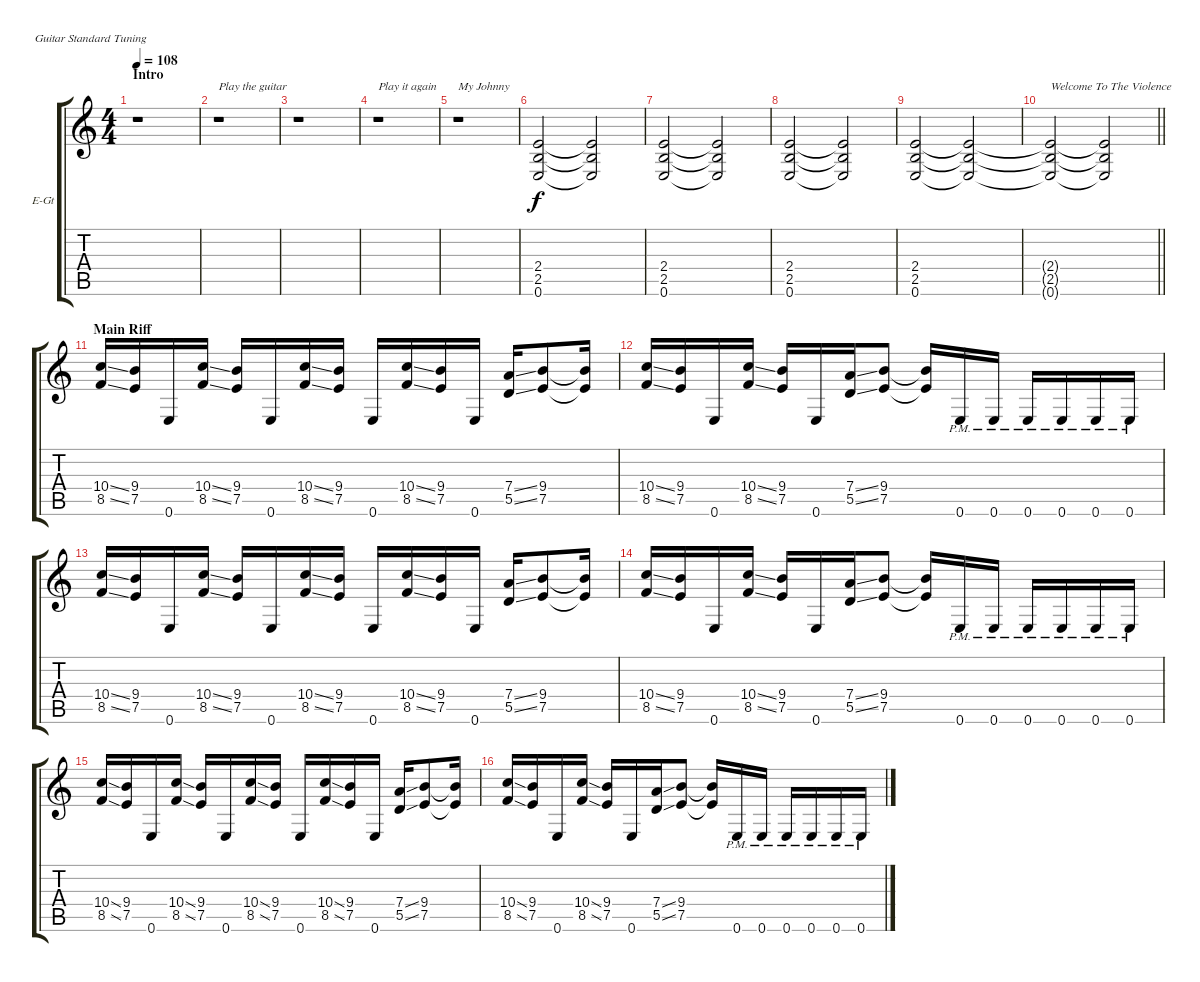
\bracketExtendMode groupsimilarinstruments
\firstSystemTrackNameOrientation horizontal
\otherSystemsTrackNameOrientation horizontal
\track ("J5 Rhythm" "E-Gt") {instrument overdrivenguitar}
\staff {score tabs}
\tuning (E4 B3 G3 D3 A2 E2)
\ts (4 4)
\section ("" "Intro")
\tempo 108
\clef g2
\ks c
r.1{dy f instrument overdrivenguitar} |
r.1{txt "Play the guitar"} |
r.1 |
r.1{txt "Play it again"} |
r.1{txt "My Johnny"} |
(2.4 2.5 0.6).2 (2.4{t} 2.5{t} 0.6{t}).2 |
(2.4 2.5 0.6).2 (2.4{t} 2.5{t} 0.6{t}).2 |
(2.4 2.5 0.6).2 (2.4{t} 2.5{t} 0.6{t}).2 |
(2.4 2.5 0.6).2 (2.4{t} 2.5{t} 0.6{t}).2 |
\barLineRight lightlight
(2.4{t} 2.5{t} 0.6{t}).2{txt "Welcome To The Violence"} (2.4{t} 2.5{t} 0.6{t}).2 |
\section ("" "Main Riff")
(8.5{ss} 10.4{ss}).16 (9.4 7.5).16 0.6.16 (8.5{ss} 10.4{ss}).16 (9.4 7.5).16 0.6.16 (8.5{ss} 10.4{ss}).16 (9.4 7.5).16 0.6.16 (8.5{ss} 10.4{ss}).16 (9.4 7.5).16 0.6.16 (7.4{ss} 5.5{ss}).16 (9.4 7.5).8 (7.5{t} 9.4{t}).16 |
(8.5{ss} 10.4{ss}).16 (9.4 7.5).16 0.6.16 (8.5{ss} 10.4{ss}).16 (9.4 7.5).16 0.6.16 (7.4{ss} 5.5{ss}).16 (9.4 7.5).8 (7.5{t} 9.4{t}).16 0.6{pm}.16 0.6{pm}.16 0.6{pm}.16 0.6{pm}.16 0.6{pm}.16 0.6{pm}.16 |
(8.5{ss} 10.4{ss}).16 (9.4 7.5).16 0.6.16 (8.5{ss} 10.4{ss}).16 (9.4 7.5).16 0.6.16 (8.5{ss} 10.4{ss}).16 (9.4 7.5).16 0.6.16 (8.5{ss} 10.4{ss}).16 (9.4 7.5).16 0.6.16 (7.4{ss} 5.5{ss}).16 (9.4 7.5).8 (7.5{t} 9.4{t}).16 |
(8.5{ss} 10.4{ss}).16 (9.4 7.5).16 0.6.16 (8.5{ss} 10.4{ss}).16 (9.4 7.5).16 0.6.16 (7.4{ss} 5.5{ss}).16 (9.4 7.5).8 (7.5{t} 9.4{t}).16 0.6{pm}.16 0.6{pm}.16 0.6{pm}.16 0.6{pm}.16 0.6{pm}.16 0.6{pm}.16 |
(8.5{ss} 10.4{ss}).16 (9.4 7.5).16 0.6.16 (8.5{ss} 10.4{ss}).16 (9.4 7.5).16 0.6.16 (8.5{ss} 10.4{ss}).16 (9.4 7.5).16 0.6.16 (8.5{ss} 10.4{ss}).16 (9.4 7.5).16 0.6.16 (7.4{ss} 5.5{ss}).16 (9.4 7.5).8 (7.5{t} 9.4{t}).16 |
(8.5{ss} 10.4{ss}).16 (9.4 7.5).16 0.6.16 (8.5{ss} 10.4{ss}).16 (9.4 7.5).16 0.6.16 (7.4{ss} 5.5{ss}).16 (9.4 7.5).8 (7.5{t} 9.4{t}).16 0.6{pm}.16 0.6{pm}.16 0.6{pm}.16 0.6{pm}.16 0.6{pm}.16 0.6{pm}.16
